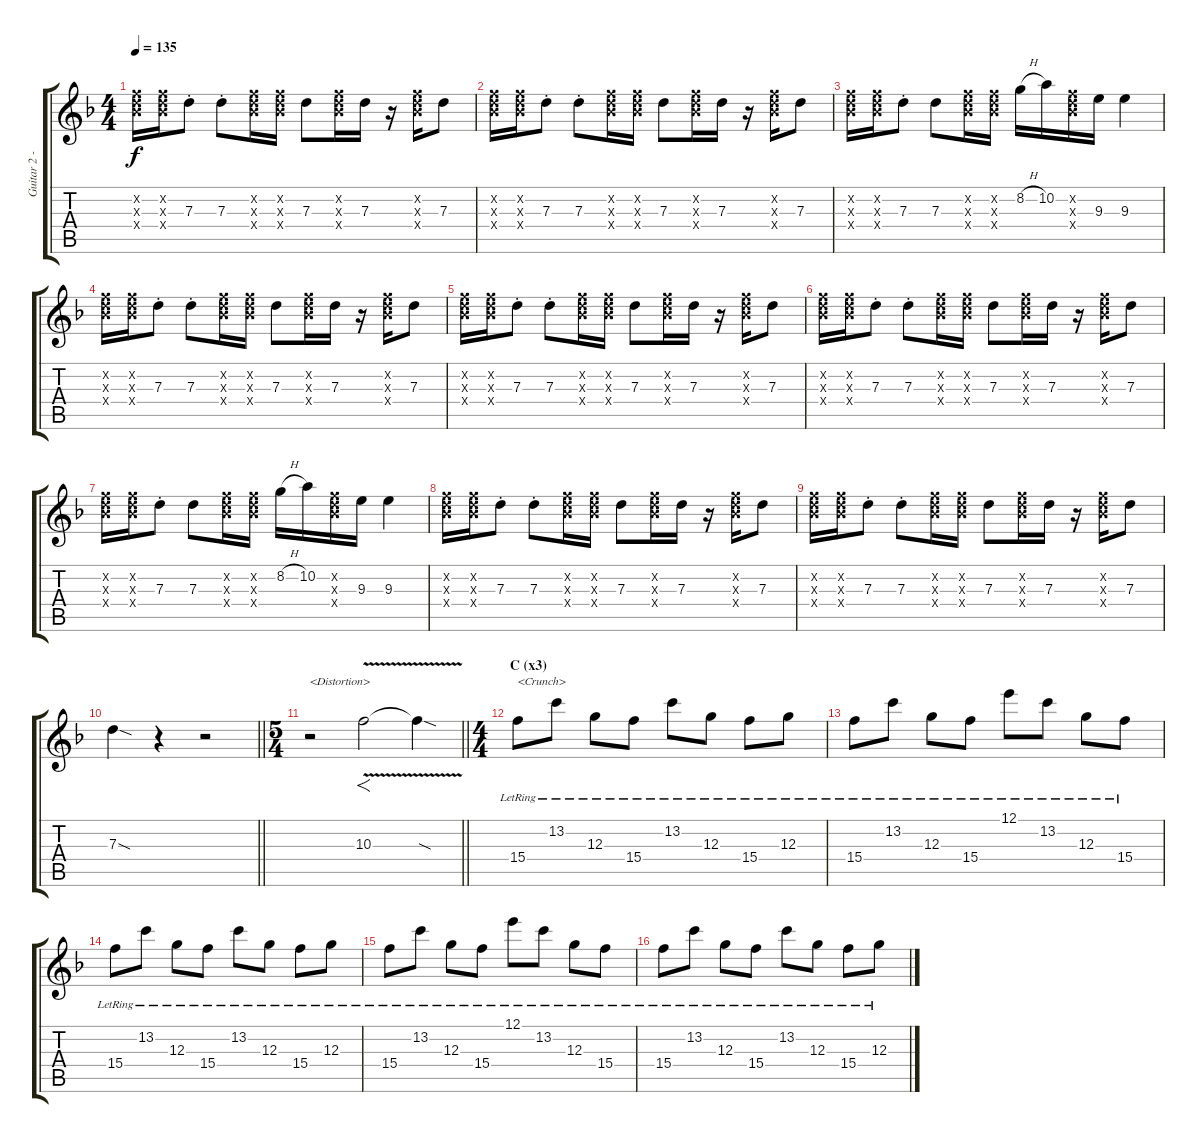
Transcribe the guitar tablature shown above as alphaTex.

\track ("Guitar 2 - Hiroto" "Guitar 2 -") {instrument overdrivenguitar}
\staff {score tabs}
\tuning (E4 B3 G3 D3 A2 E2) {hide}
\ts (4 4)
\tempo 135
\clef g2
\ks f
(6.2{x} 7.3{x} 8.4{x}).16{dy f} (6.2{x} 7.3{x} 8.4{x}).16 7.3{st}.8 7.3{st}.8 (6.2{x} 7.3{x} 8.4{x}).16 (6.2{x} 7.3{x} 8.4{x}).16 7.3.8 (6.2{x} 7.3{x} 8.4{x}).16 7.3.16 r.16 (6.2{x} 7.3{x} 8.4{x}).16 7.3.8 |
(6.2{x} 7.3{x} 8.4{x}).16 (6.2{x} 7.3{x} 8.4{x}).16 7.3{st}.8 7.3{st}.8 (6.2{x} 7.3{x} 8.4{x}).16 (6.2{x} 7.3{x} 8.4{x}).16 7.3.8 (6.2{x} 7.3{x} 8.4{x}).16 7.3.16 r.16 (6.2{x} 7.3{x} 8.4{x}).16 7.3.8 |
(6.2{x} 7.3{x} 8.4{x}).16 (6.2{x} 7.3{x} 8.4{x}).16 7.3{st}.8 7.3.8 (6.2{x} 7.3{x} 8.4{x}).16 (6.2{x} 7.3{x} 8.4{x}).16 8.2{h}.16 10.2.16 (6.2{x} 7.3{x} 8.4{x}).16 9.3.16 9.3.4 |
(6.2{x} 7.3{x} 8.4{x}).16 (6.2{x} 7.3{x} 8.4{x}).16 7.3{st}.8 7.3{st}.8 (6.2{x} 7.3{x} 8.4{x}).16 (6.2{x} 7.3{x} 8.4{x}).16 7.3.8 (6.2{x} 7.3{x} 8.4{x}).16 7.3.16 r.16 (6.2{x} 7.3{x} 8.4{x}).16 7.3.8 |
(6.2{x} 7.3{x} 8.4{x}).16 (6.2{x} 7.3{x} 8.4{x}).16 7.3{st}.8 7.3{st}.8 (6.2{x} 7.3{x} 8.4{x}).16 (6.2{x} 7.3{x} 8.4{x}).16 7.3.8 (6.2{x} 7.3{x} 8.4{x}).16 7.3.16 r.16 (6.2{x} 7.3{x} 8.4{x}).16 7.3.8 |
(6.2{x} 7.3{x} 8.4{x}).16 (6.2{x} 7.3{x} 8.4{x}).16 7.3{st}.8 7.3{st}.8 (6.2{x} 7.3{x} 8.4{x}).16 (6.2{x} 7.3{x} 8.4{x}).16 7.3.8 (6.2{x} 7.3{x} 8.4{x}).16 7.3.16 r.16 (6.2{x} 7.3{x} 8.4{x}).16 7.3.8 |
(6.2{x} 7.3{x} 8.4{x}).16 (6.2{x} 7.3{x} 8.4{x}).16 7.3{st}.8 7.3.8 (6.2{x} 7.3{x} 8.4{x}).16 (6.2{x} 7.3{x} 8.4{x}).16 8.2{h}.16 10.2.16 (6.2{x} 7.3{x} 8.4{x}).16 9.3.16 9.3.4 |
(6.2{x} 7.3{x} 8.4{x}).16 (6.2{x} 7.3{x} 8.4{x}).16 7.3{st}.8 7.3{st}.8 (6.2{x} 7.3{x} 8.4{x}).16 (6.2{x} 7.3{x} 8.4{x}).16 7.3.8 (6.2{x} 7.3{x} 8.4{x}).16 7.3.16 r.16 (6.2{x} 7.3{x} 8.4{x}).16 7.3.8 |
(6.2{x} 7.3{x} 8.4{x}).16 (6.2{x} 7.3{x} 8.4{x}).16 7.3{st}.8 7.3{st}.8 (6.2{x} 7.3{x} 8.4{x}).16 (6.2{x} 7.3{x} 8.4{x}).16 7.3.8 (6.2{x} 7.3{x} 8.4{x}).16 7.3.16 r.16 (6.2{x} 7.3{x} 8.4{x}).16 7.3.8 |
\barLineRight lightlight
7.3{sod}.4 r.4 r.2 |
\ts (5 4)
\barLineRight lightlight
r.2{txt "<Distortion>" volume 9 balance 8 instrument overdrivenguitar} 10.3{v}.2{f} 10.3{sod t}.4 |
\ts (4 4)
\section ("" "C (x3)")
15.4{lr}.8{txt "<Crunch>" volume 8 balance 16 instrument distortionguitar} 13.2{lr}.8 12.3{lr}.8 15.4{lr}.8 13.2{lr}.8 12.3{lr}.8 15.4{lr}.8 12.3{lr}.8 |
15.4{lr}.8 13.2{lr}.8 12.3{lr}.8 15.4{lr}.8 12.1{lr}.8 13.2{lr}.8 12.3{lr}.8 15.4{lr}.8 |
15.4{lr}.8 13.2{lr}.8 12.3{lr}.8 15.4{lr}.8 13.2{lr}.8 12.3{lr}.8 15.4{lr}.8 12.3{lr}.8 |
15.4{lr}.8 13.2{lr}.8 12.3{lr}.8 15.4{lr}.8 12.1{lr}.8 13.2{lr}.8 12.3{lr}.8 15.4{lr}.8 |
15.4{lr}.8 13.2{lr}.8 12.3{lr}.8 15.4{lr}.8 13.2{lr}.8 12.3{lr}.8 15.4{lr}.8 12.3{lr}.8
